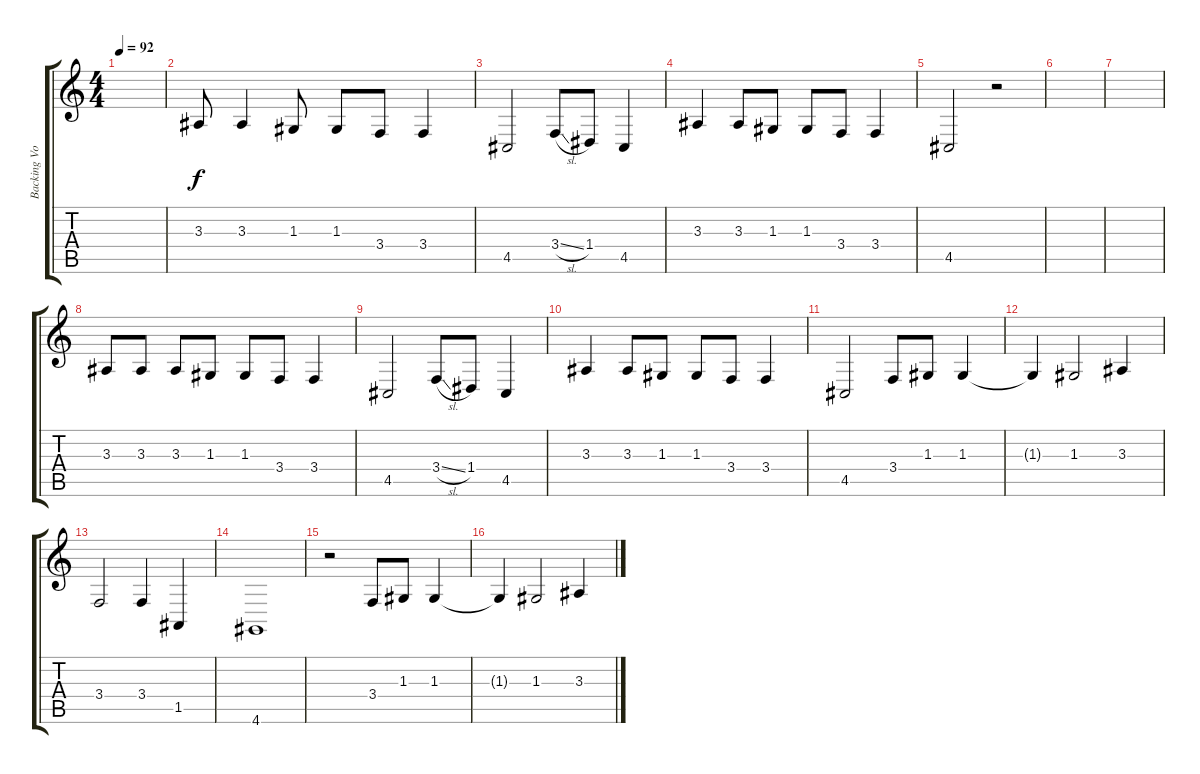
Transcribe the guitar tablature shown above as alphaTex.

\track ("Backing Vocals (Robert Levon Been)" "Backing Vo") {instrument acousticgrandpiano}
\staff {score tabs}
\tuning (E4 B3 G3 D3 A2 E2) {hide}
\ts (4 4)
\tempo 92
\clef g2
\ks c
|
3.3.8 3.3.4 1.3.8 1.3.8 3.4.8 3.4.4 |
4.5.2 3.4{sl}.8 1.4.8 4.5.4 |
3.3.4 3.3.8 1.3.8 1.3.8 3.4.8 3.4.4 |
4.5.2 r.2 |
|
|
3.3.8 3.3.8 3.3.8 1.3.8 1.3.8 3.4.8 3.4.4 |
4.5.2 3.4{sl}.8 1.4.8 4.5.4 |
3.3.4 3.3.8 1.3.8 1.3.8 3.4.8 3.4.4 |
4.5.2 3.4.8 1.3.8 1.3.4 |
1.3{t}.4 1.3.2 3.3.4 |
3.4.2 3.4.4 1.5.4 |
4.6.1 |
r.2 3.4.8 1.3.8 1.3.4 |
1.3{t}.4 1.3.2 3.3.4
